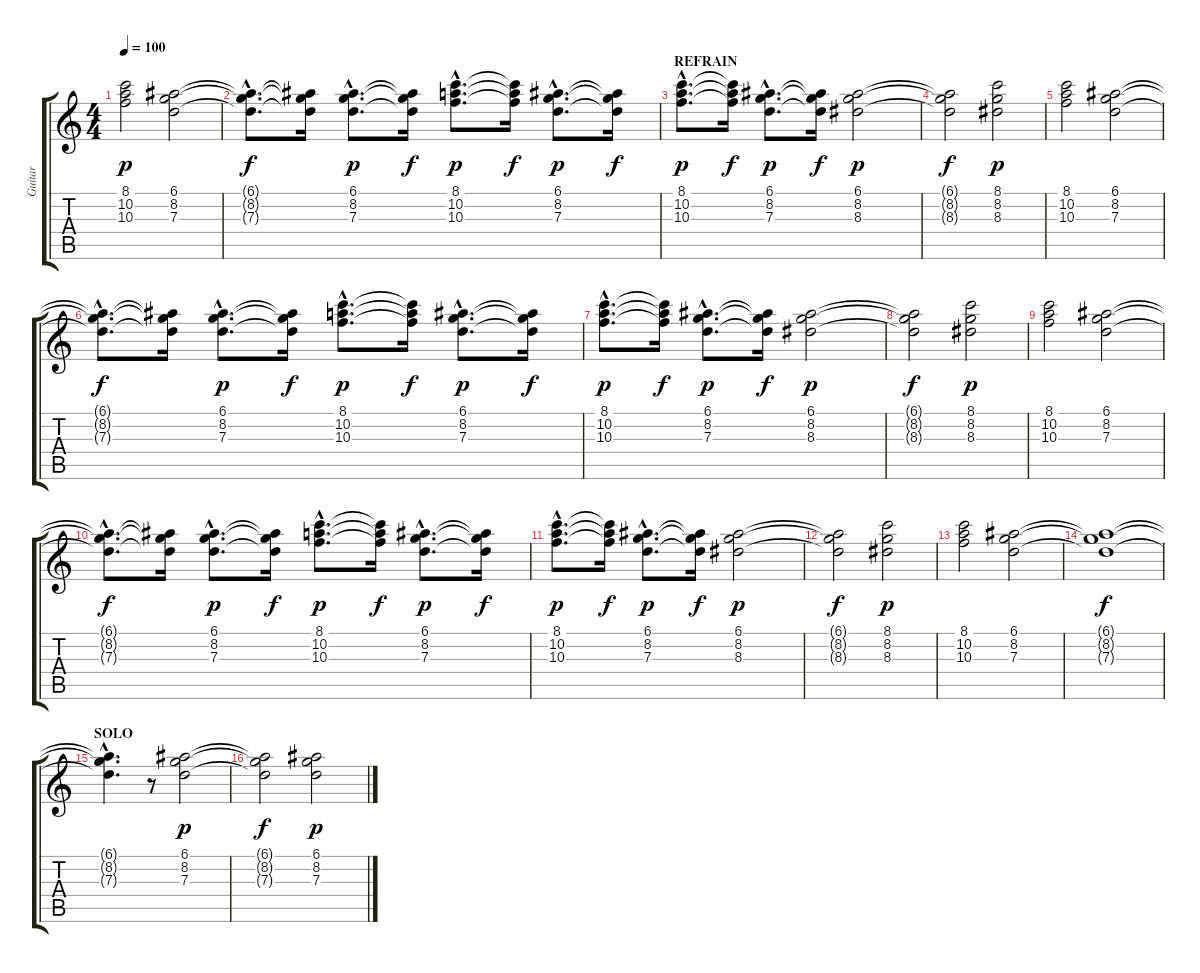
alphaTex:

\track ("Guitar" "Guitar") {instrument acousticguitarsteel}
\staff {score tabs}
\tuning (E4 B3 G3 D3 A2 E2) {hide}
\ts (4 4)
\tempo 100
\clef g2
\ks c
(8.1 10.2 10.3).2{dy p} (6.1 8.2 7.3).2 |
(6.1{hac t} 8.2{hac t} 7.3{hac t}).8{d dy f} (6.1{t} 8.2{t} 7.3{t}).16 (6.1{hac} 8.2{hac} 7.3{hac}).8{d dy p} (6.1{t} 8.2{t} 7.3{t}).16{dy f} (8.1{hac} 10.2{hac} 10.3{hac}).8{d dy p} (8.1{t} 10.2{t} 10.3{t}).16{dy f} (6.1{hac} 8.2{hac} 7.3{hac}).8{d dy p} (6.1{t} 8.2{t} 7.3{t}).16{dy f} |
\section ("" "REFRAIN")
(8.1{hac} 10.2{hac} 10.3{hac}).8{d dy p} (8.1{t} 10.2{t} 10.3{t}).16{dy f} (6.1{hac} 8.2{hac} 7.3{hac}).8{d dy p} (6.1{t} 8.2{t} 7.3{t}).16{dy f} (6.1 8.2 8.3).2{dy p} |
(6.1{t} 8.2{t} 8.3{t}).2{dy f} (8.1 8.2 8.3).2{dy p} |
(8.1 10.2 10.3).2 (6.1 8.2 7.3).2 |
(6.1{hac t} 8.2{hac t} 7.3{hac t}).8{d dy f} (6.1{t} 8.2{t} 7.3{t}).16 (6.1{hac} 8.2{hac} 7.3{hac}).8{d dy p} (6.1{t} 8.2{t} 7.3{t}).16{dy f} (8.1{hac} 10.2{hac} 10.3{hac}).8{d dy p} (8.1{t} 10.2{t} 10.3{t}).16{dy f} (6.1{hac} 8.2{hac} 7.3{hac}).8{d dy p} (6.1{t} 8.2{t} 7.3{t}).16{dy f} |
(8.1{hac} 10.2{hac} 10.3{hac}).8{d dy p} (8.1{t} 10.2{t} 10.3{t}).16{dy f} (6.1{hac} 8.2{hac} 7.3{hac}).8{d dy p} (6.1{t} 8.2{t} 7.3{t}).16{dy f} (6.1 8.2 8.3).2{dy p} |
(6.1{t} 8.2{t} 8.3{t}).2{dy f} (8.1 8.2 8.3).2{dy p} |
(8.1 10.2 10.3).2 (6.1 8.2 7.3).2 |
(6.1{hac t} 8.2{hac t} 7.3{hac t}).8{d dy f} (6.1{t} 8.2{t} 7.3{t}).16 (6.1{hac} 8.2{hac} 7.3{hac}).8{d dy p} (6.1{t} 8.2{t} 7.3{t}).16{dy f} (8.1{hac} 10.2{hac} 10.3{hac}).8{d dy p} (8.1{t} 10.2{t} 10.3{t}).16{dy f} (6.1{hac} 8.2{hac} 7.3{hac}).8{d dy p} (6.1{t} 8.2{t} 7.3{t}).16{dy f} |
(8.1{hac} 10.2{hac} 10.3{hac}).8{d dy p} (8.1{t} 10.2{t} 10.3{t}).16{dy f} (6.1{hac} 8.2{hac} 7.3{hac}).8{d dy p} (6.1{t} 8.2{t} 7.3{t}).16{dy f} (6.1 8.2 8.3).2{dy p} |
(6.1{t} 8.2{t} 8.3{t}).2{dy f} (8.1 8.2 8.3).2{dy p} |
(8.1 10.2 10.3).2 (6.1 8.2 7.3).2 |
(6.1{t} 8.2{t} 7.3{t}).1{dy f} |
\section ("" "SOLO")
(6.1{hac t} 8.2{hac t} 7.3{hac t}).4{d} r.8 (6.1 8.2 7.3).2{dy p} |
(6.1{t} 8.2{t} 7.3{t}).2{dy f} (6.1 8.2 7.3).2{dy p}
